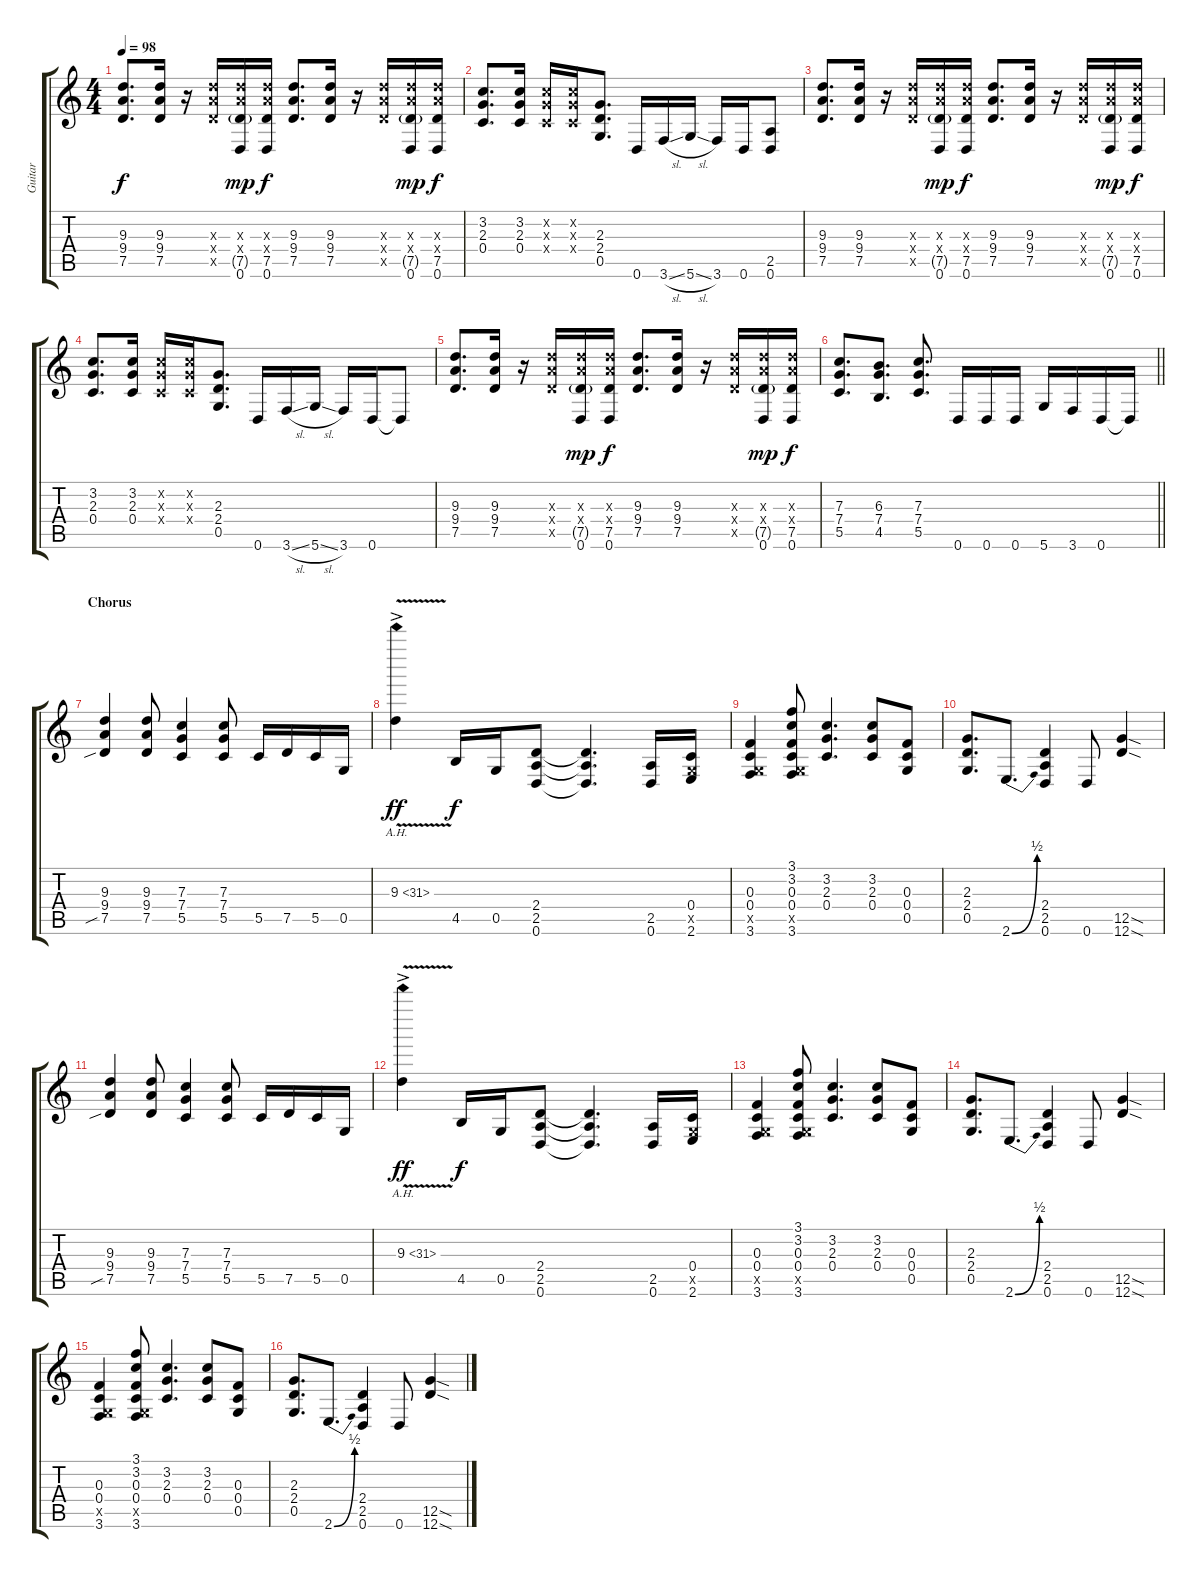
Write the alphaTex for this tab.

\track ("Guitar" "Guitar") {instrument distortionguitar}
\staff {score tabs}
\tuning (D4 A3 F3 C3 G2 D2) {hide}
\ts (4 4)
\tempo 98
\clef g2
\ks c
(9.3 9.4 7.5).8{d dy f} (9.3 9.4 7.5).16 r.16 (9.3{x} 9.4{x} 7.5{x}).16 (9.3{x} 9.4{x} 7.5{g} 0.6).16{dy mp} (9.3{x} 9.4{x} 7.5 0.6).16{dy f} (9.3 9.4 7.5).8{d} (9.3 9.4 7.5).16 r.16 (9.3{x} 9.4{x} 7.5{x}).16 (9.3{x} 9.4{x} 7.5{g} 0.6).16{dy mp} (9.3{x} 9.4{x} 7.5 0.6).16{dy f} |
(3.2 2.3 0.4).8{d} (3.2 2.3 0.4).16 (3.2{x} 2.3{x} 0.4{x}).16 (3.2{x} 2.3{x} 0.4{x}).16 (2.3 2.4 0.5).8{d} 0.6.16 3.6{sl}.16 5.6{sl}.16 3.6.16 0.6.16 (2.5 0.6).8 |
(9.3 9.4 7.5).8{d} (9.3 9.4 7.5).16 r.16 (9.3{x} 9.4{x} 7.5{x}).16 (9.3{x} 9.4{x} 7.5{g} 0.6).16{dy mp} (9.3{x} 9.4{x} 7.5 0.6).16{dy f} (9.3 9.4 7.5).8{d} (9.3 9.4 7.5).16 r.16 (9.3{x} 9.4{x} 7.5{x}).16 (9.3{x} 9.4{x} 7.5{g} 0.6).16{dy mp} (9.3{x} 9.4{x} 7.5 0.6).16{dy f} |
(3.2 2.3 0.4).8{d} (3.2 2.3 0.4).16 (3.2{x} 2.3{x} 0.4{x}).16 (3.2{x} 2.3{x} 0.4{x}).16 (2.3 2.4 0.5).8{d} 0.6.16 3.6{sl}.16 5.6{sl}.16 3.6.16 0.6.16 0.6{t}.8 |
(9.3 9.4 7.5).8{d} (9.3 9.4 7.5).16 r.16 (9.3{x} 9.4{x} 7.5{x}).16 (9.3{x} 9.4{x} 7.5{g} 0.6).16{dy mp} (9.3{x} 9.4{x} 7.5 0.6).16{dy f} (9.3 9.4 7.5).8{d} (9.3 9.4 7.5).16 r.16 (9.3{x} 9.4{x} 7.5{x}).16 (9.3{x} 9.4{x} 7.5{g} 0.6).16{dy mp} (9.3{x} 9.4{x} 7.5 0.6).16{dy f} |
\barLineRight lightlight
(7.3 7.4 5.5).8{d} (6.3 7.4 4.5).8{d} (7.3 7.4 5.5).8{d} 0.6.16 0.6.16 0.6.16 5.6.16 3.6.16 0.6.16 0.6{t}.16 |
\section ("" "Chorus")
(9.3 9.4 7.5{sib}).4 (9.3 9.4 7.5).8 (7.3 7.4 5.5).4 (7.3 7.4 5.5).8 5.5.16 7.5.16 5.5.16 0.5.16 |
9.3{ah 22 v ac}.4{dy ff} 4.5.16{dy f} 0.5.16 (2.4 2.5 0.6).8 (2.4{t} 2.5{t} 0.6{t}).4{d} (2.5 0.6).16 (0.4 0.5{x} 2.6).16 |
(0.3 0.4 0.5{x} 3.6).4 (3.1 3.2 0.3 0.4 0.5{x} 3.6).8 (3.2 2.3 0.4).4{d} (3.2 2.3 0.4).8 (0.3 0.4 0.5).8 |
(2.3 2.4 0.5).8{d} 2.6{be (bend 0 0 60 2)}.8{d} (2.4 2.5 0.6).4 0.6.8 (12.5{sod} 12.6{sod}).4 |
(9.3 9.4 7.5{sib}).4 (9.3 9.4 7.5).8 (7.3 7.4 5.5).4 (7.3 7.4 5.5).8 5.5.16 7.5.16 5.5.16 0.5.16 |
9.3{ah 22 v ac}.4{dy ff} 4.5.16{dy f} 0.5.16 (2.4 2.5 0.6).8 (2.4{t} 2.5{t} 0.6{t}).4{d} (2.5 0.6).16 (0.4 0.5{x} 2.6).16 |
(0.3 0.4 0.5{x} 3.6).4 (3.1 3.2 0.3 0.4 0.5{x} 3.6).8 (3.2 2.3 0.4).4{d} (3.2 2.3 0.4).8 (0.3 0.4 0.5).8 |
(2.3 2.4 0.5).8{d} 2.6{be (bend 0 0 60 2)}.8{d} (2.4 2.5 0.6).4 0.6.8 (12.5{sod} 12.6{sod}).4 |
(0.3 0.4 0.5{x} 3.6).4 (3.1 3.2 0.3 0.4 0.5{x} 3.6).8 (3.2 2.3 0.4).4{d} (3.2 2.3 0.4).8 (0.3 0.4 0.5).8 |
(2.3 2.4 0.5).8{d} 2.6{be (bend 0 0 60 2)}.8{d} (2.4 2.5 0.6).4 0.6.8 (12.5{sod} 12.6{sod}).4
